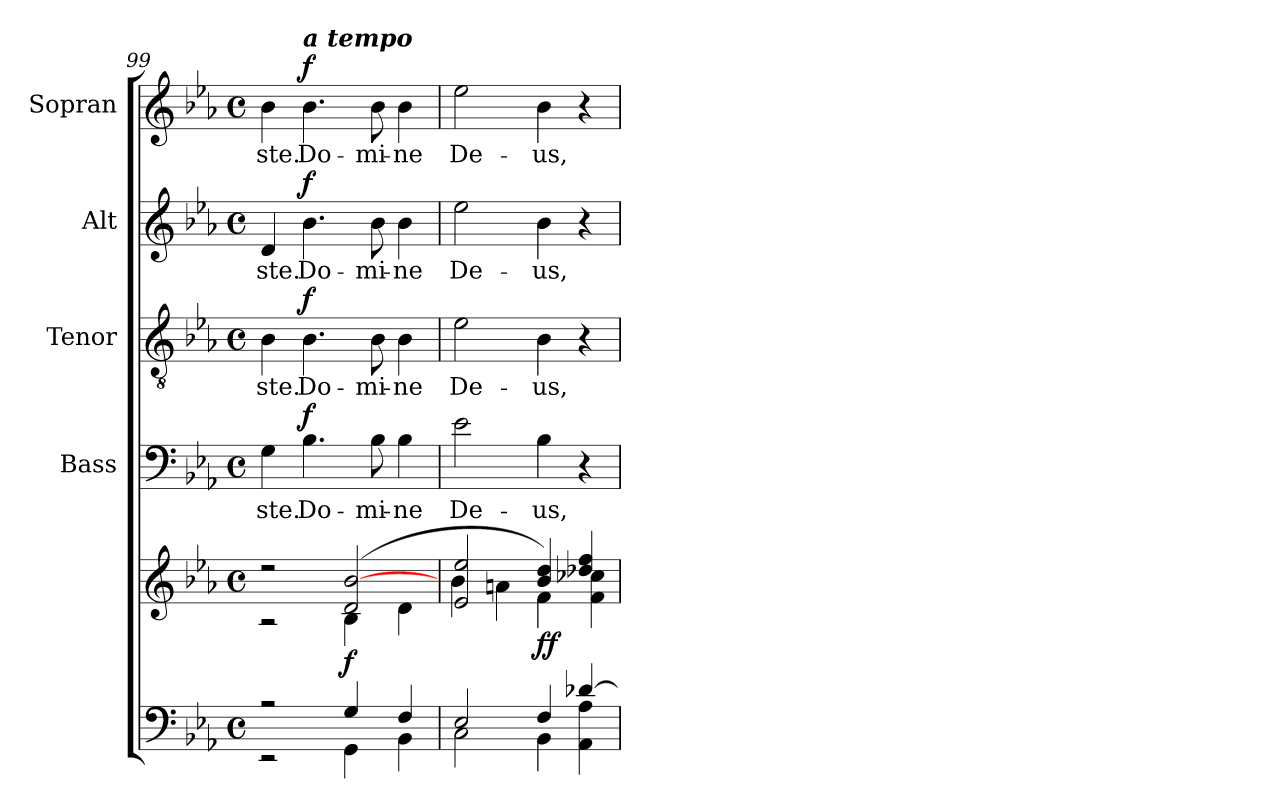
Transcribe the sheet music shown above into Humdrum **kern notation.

**kern	**kern	**dynam	**kern	**text	**dynam	**kern	**text	**dynam	**kern	**text	**dynam	**kern	**text	**dynam
*part5	*part5	*part5	*part4	*part4	*part4	*part3	*part3	*part3	*part2	*part2	*part2	*part1	*part1	*part1
*staff6	*staff5	*staff5/6	*staff4	*staff4	*staff4	*staff3	*staff3	*staff3	*staff2	*staff2	*staff2	*staff1	*staff1	*staff1
*	*	*	*I"Bass	*	*	*I"Tenor	*	*	*I"Alt	*	*	*I"Sopran	*	*
*	*	*	*I'B.	*	*	*I'T.	*	*	*I'A.	*	*	*I'S.	*	*
*clefF4	*clefG2	*	*clefF4	*	*	*clefGv2	*	*	*clefG2	*	*	*clefG2	*	*
*k[b-e-a-]	*k[b-e-a-]	*	*k[b-e-a-]	*	*	*k[b-e-a-]	*	*	*k[b-e-a-]	*	*	*k[b-e-a-]	*	*
*E-:	*E-:	*	*E-:	*	*	*E-:	*	*	*E-:	*	*	*E-:	*	*
*M4/4	*M4/4	*	*M4/4	*	*	*M4/4	*	*	*M4/4	*	*	*M4/4	*	*
*met(c)	*met(c)	*	*met(c)	*	*	*met(c)	*	*	*met(c)	*	*	*met(c)	*	*
=99	=99	=99	=99	=99	=99	=99	=99	=99	=99	=99	=99	=99	=99	=99
*^	*^	*	*	*	*	*	*	*	*	*	*	*	*	*
!	!	!	!	!	!	!LO:LY:b	!	!	!LO:LY:b	!	!	!LO:LY:b	!	!	!LO:LY:b	!
2r	2r	2r	2r	.	4G\	-ste.	.	4B-\	-ste.	.	4d/	-ste.	.	4b-\	-ste.	.
!	!	!	!	!	!	!	!	!	!	!	!	!	!	!LO:TX:a:Bi:t=a tempo	!	!
!	!	!	!	!	!	!LO:LY:b	!LO:DY:a	!	!LO:LY:b	!LO:DY:a	!	!LO:LY:b	!LO:DY:a	!	!LO:LY:b	!LO:DY:a
.	.	.	.	.	4.B-\	Do-	f	4.B-\	Do-	f	4.b-\	Do-	f	4.b-\	Do-	f
!	!	!	!	!LO:DY:b	!	!	!	!	!	!	!	!	!	!	!	!
4G/	4GG\	(2d/ [>2b-/	4B-\	f	.	.	.	.	.	.	.	.	.	.	.	.
!	!	!	!	!	!	!LO:LY:b	!	!	!LO:LY:b	!	!	!LO:LY:b	!	!	!LO:LY:b	!
.	.	.	.	.	8B-\	-mi-	.	8B-\	-mi-	.	8b-\	-mi-	.	8b-\	-mi-	.
!	!	!	!	!	!	!LO:LY:b	!	!	!LO:LY:b	!	!	!LO:LY:b	!	!	!LO:LY:b	!
4F/	4BB-\	.	4d\	.	4B-\	-ne	.	4B-\	-ne	.	4b-\	-ne	.	4b-\	-ne	.
=100	=100	=100	=100	=100	=100	=100	=100	=100	=100	=100	=100	=100	=100	=100	=100	=100
!	!	!	!	!	!	!LO:LY:b	!	!	!LO:LY:b	!	!	!LO:LY:b	!	!	!LO:LY:b	!
2E-/	2C\	2e-/ 2ee-/	4b-\	.	2e-\	De-	.	2e-\	De-	.	2ee-\	De-	.	2ee-\	De-	.
.	.	.	4an\	.	.	.	.	.	.	.	.	.	.	.	.	.
!	!	!	!	!LO:DY:b	!	!LO:LY:b	!	!	!LO:LY:b	!	!	!LO:LY:b	!	!	!LO:LY:b	!
4F/	4BB-\	4b-/ 4dd/)	4f\	ff	4B-\	-us,	.	4B-\	-us,	.	4b-\	-us,	.	4b-\	-us,	.
[>4d-X/	4AA-\ 4A-\	4dd-X/ 4ff/	4f\ 4cc-X\	.	4r	.	.	4r	.	.	4r	.	.	4r	.	.
*v	*v	*	*	*	*	*	*	*	*	*	*	*	*	*	*	*
*	*v	*v	*	*	*	*	*	*	*	*	*	*	*	*	*
=	=	=	=	=	=	=	=	=	=	=	=	=	=	=
*-	*-	*-	*-	*-	*-	*-	*-	*-	*-	*-	*-	*-	*-	*-
